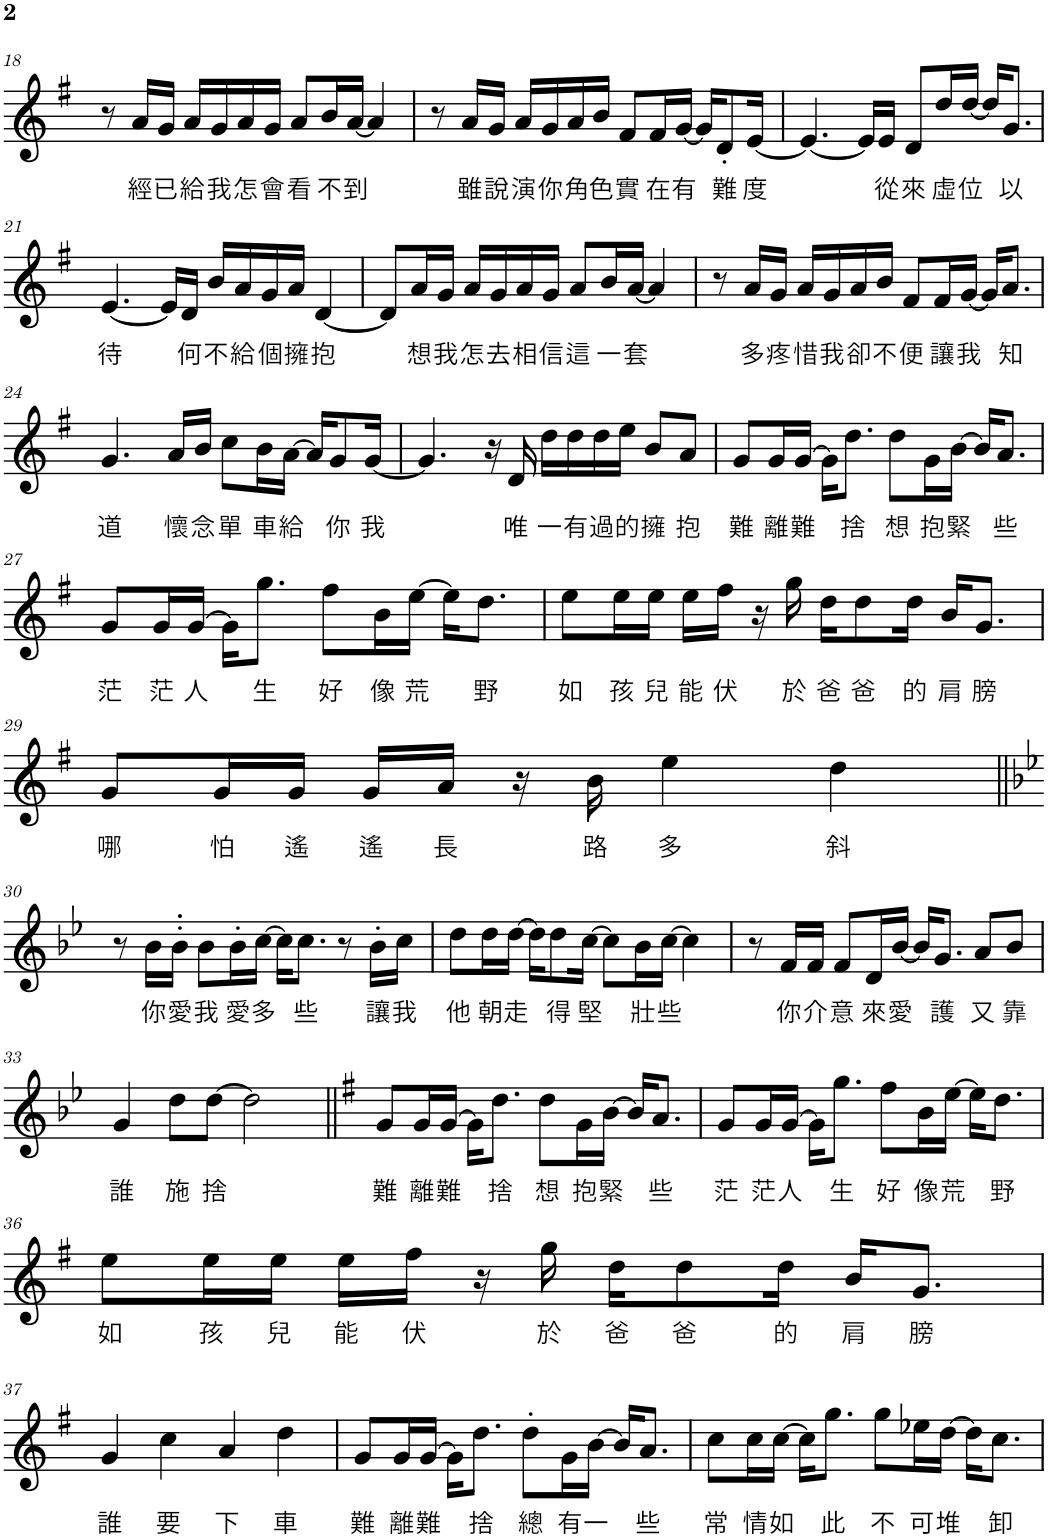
**kern	**text
*part1	*part1
*staff1	*staff1
*I"Voice	*
*I'V	*
!!LO:PB:g=z
*clefG2	*
*k[f#]	*
*M4/4	*
=18	=18
8r	.
!	!LO:LY:b
16a/LL	經
!	!LO:LY:b
16g/JJ	已
!	!LO:LY:b
16a/LL	給
!	!LO:LY:b
16g/	我
!	!LO:LY:b
16a/	怎
!	!LO:LY:b
16g/JJ	會
!	!LO:LY:b
8a/L	看
!	!LO:LY:b
16b/L	不
!	!LO:LY:b
[<16a/JJ	到
4a/]	.
=19	=19
8r	.
!	!LO:LY:b
16a/LL	雖
!	!LO:LY:b
16g/JJ	說
!	!LO:LY:b
16a/LL	演
!	!LO:LY:b
16g/	你
!	!LO:LY:b
16a/	角
!	!LO:LY:b
16b/JJ	色
!	!LO:LY:b
8f#/L	實
!	!LO:LY:b
16f#/L	在
!	!LO:LY:b
[<16g/JJ	有
16g/KL]	.
!	!LO:LY:b
8d'/	難
!	!LO:LY:b
[<16e/Jk	度
=20	=20
4.e/_	.
16e/LL]	.
!	!LO:LY:b
16e/JJ	從
!	!LO:LY:b
8d/L	來
!	!LO:LY:b
16dd/L	虛
!	!LO:LY:b
[<16dd/JJ	位
16dd/KL]	.
!	!LO:LY:b
8.g/J	以
!!LO:LB:g=z
=21	=21
!	!LO:LY:b
[<4.e/	待
16e/LL]	.
!	!LO:LY:b
16d/JJ	何
!	!LO:LY:b
16b/LL	不
!	!LO:LY:b
16a/	給
!	!LO:LY:b
16g/	個
!	!LO:LY:b
16a/JJ	擁
!	!LO:LY:b
[4d/	抱
=22	=22
8d/L]	.
!	!LO:LY:b
16a/L	想
!	!LO:LY:b
16g/JJ	我
!	!LO:LY:b
16a/LL	怎
!	!LO:LY:b
16g/	去
!	!LO:LY:b
16a/	相
!	!LO:LY:b
16g/JJ	信
!	!LO:LY:b
8a/L	這
!	!LO:LY:b
16b/L	一
!	!LO:LY:b
[<16a/JJ	套
4a/]	.
=23	=23
8r	.
!	!LO:LY:b
16a/LL	多
!	!LO:LY:b
16g/JJ	疼
!	!LO:LY:b
16a/LL	惜
!	!LO:LY:b
16g/	我
!	!LO:LY:b
16a/	卻
!	!LO:LY:b
16b/JJ	不
!	!LO:LY:b
8f#/L	便
!	!LO:LY:b
16f#/L	讓
!	!LO:LY:b
[<16g/JJ	我
16g/KL]	.
!	!LO:LY:b
8.a/J	知
!!LO:LB:g=z
=24	=24
!	!LO:LY:b
4.g/	道
!	!LO:LY:b
16a/LL	懷
!	!LO:LY:b
16b/JJ	念
!	!LO:LY:b
8cc\L	單
!	!LO:LY:b
16b\L	車
!	!LO:LY:b
[>16a\JJ	給
16a/KL]	.
!	!LO:LY:b
8g/	你
!	!LO:LY:b
[<16g/Jk	我
=25	=25
4.g/]	.
16r	.
!	!LO:LY:b
16d/	唯
!	!LO:LY:b
16dd\LL	一
!	!LO:LY:b
16dd\	有
!	!LO:LY:b
16dd\	過
!	!LO:LY:b
16ee\JJ	的
!	!LO:LY:b
8b/L	擁
!	!LO:LY:b
8a/J	抱
=26	=26
!	!LO:LY:b
8g/L	難
!	!LO:LY:b
16g/L	離
!	!LO:LY:b
[>16g/JJ	難
16g\KL]	.
!	!LO:LY:b
8.dd\J	捨
!	!LO:LY:b
8dd\L	想
!	!LO:LY:b
16g\L	抱
!	!LO:LY:b
[>16b\JJ	緊
16b/KL]	.
!	!LO:LY:b
8.a/J	些
!!LO:LB:g=z
=27	=27
!	!LO:LY:b
8g/L	茫
!	!LO:LY:b
16g/L	茫
!	!LO:LY:b
[>16g/JJ	人
16g\KL]	.
!	!LO:LY:b
8.gg\J	生
!	!LO:LY:b
8ff#\L	好
!	!LO:LY:b
16b\L	像
!	!LO:LY:b
[>16ee\JJ	荒
16ee\KL]	.
!	!LO:LY:b
8.dd\J	野
=28	=28
!	!LO:LY:b
8ee\L	如
!	!LO:LY:b
16ee\L	孩
!	!LO:LY:b
16ee\JJ	兒
!	!LO:LY:b
16ee\LL	能
!	!LO:LY:b
16ff#\JJ	伏
16r	.
!	!LO:LY:b
16gg\	於
!	!LO:LY:b
16dd\KL	爸
!	!LO:LY:b
8dd\	爸
!	!LO:LY:b
16dd\Jk	的
!	!LO:LY:b
16b/KL	肩
!	!LO:LY:b
8.g/J	膀
!!LO:LB:g=z
=29	=29
!	!LO:LY:b
8g/L	哪
!	!LO:LY:b
16g/L	怕
!	!LO:LY:b
16g/JJ	遙
!	!LO:LY:b
16g/LL	遙
!	!LO:LY:b
16a/JJ	長
16r	.
!	!LO:LY:b
16b\	路
!	!LO:LY:b
4ee\	多
!	!LO:LY:b
4dd\	斜
!!LO:LB:g=z
=30||	=30||
*k[b-e-]	*
8r	.
!	!LO:LY:b
16b-\LL	你
!	!LO:LY:b
16b-'''\JJ	愛
!	!LO:LY:b
8b-\L	我
!	!LO:LY:b
16b-'\L	愛
!	!LO:LY:b
[>16cc\JJ	多
16cc\KL]	.
!	!LO:LY:b
8.cc\J	些
8r	.
!	!LO:LY:b
16b-'\LL	讓
!	!LO:LY:b
16cc\JJ	我
=31	=31
!	!LO:LY:b
8dd\L	他
!	!LO:LY:b
16dd\L	朝
!	!LO:LY:b
[>16dd\JJ	走
16dd\KL]	.
!	!LO:LY:b
8dd\	得
!	!LO:LY:b
[>16cc\Jk	堅
8cc\L]	.
!	!LO:LY:b
16b-\L	壯
!	!LO:LY:b
[>16cc\JJ	些
4cc\]	.
=32	=32
8r	.
!	!LO:LY:b
16f/LL	你
!	!LO:LY:b
16f/JJ	介
!	!LO:LY:b
8f/L	意
!	!LO:LY:b
16d/L	來
!	!LO:LY:b
[<16b-/JJ	愛
16b-/KL]	.
!	!LO:LY:b
8.g/J	護
!	!LO:LY:b
8a/L	又
!	!LO:LY:b
8b-/J	靠
!!LO:LB:g=z
=33	=33
!	!LO:LY:b
4g/	誰
!	!LO:LY:b
8dd\L	施
!	!LO:LY:b
[>8dd\J	捨
2dd\]	.
=34||	=34||
*k[f#]	*
!	!LO:LY:b
8g/L	難
!	!LO:LY:b
16g/L	離
!	!LO:LY:b
[>16g/JJ	難
16g\KL]	.
!	!LO:LY:b
8.dd\J	捨
!	!LO:LY:b
8dd\L	想
!	!LO:LY:b
16g\L	抱
!	!LO:LY:b
[>16b\JJ	緊
16b/KL]	.
!	!LO:LY:b
8.a/J	些
=35	=35
!	!LO:LY:b
8g/L	茫
!	!LO:LY:b
16g/L	茫
!	!LO:LY:b
[>16g/JJ	人
16g\KL]	.
!	!LO:LY:b
8.gg\J	生
!	!LO:LY:b
8ff#\L	好
!	!LO:LY:b
16b\L	像
!	!LO:LY:b
[>16ee\JJ	荒
16ee\KL]	.
!	!LO:LY:b
8.dd\J	野
!!LO:LB:g=z
=36	=36
!	!LO:LY:b
8ee\L	如
!	!LO:LY:b
16ee\L	孩
!	!LO:LY:b
16ee\JJ	兒
!	!LO:LY:b
16ee\LL	能
!	!LO:LY:b
16ff#\JJ	伏
16r	.
!	!LO:LY:b
16gg\	於
!	!LO:LY:b
16dd\KL	爸
!	!LO:LY:b
8dd\	爸
!	!LO:LY:b
16dd\Jk	的
!	!LO:LY:b
16b/KL	肩
!	!LO:LY:b
8.g/J	膀
!!LO:LB:g=z
=37	=37
!	!LO:LY:b
4g/	誰
!	!LO:LY:b
4cc\	要
!	!LO:LY:b
4a/	下
!	!LO:LY:b
4dd\	車
=38	=38
!	!LO:LY:b
8g/L	難
!	!LO:LY:b
16g/L	離
!	!LO:LY:b
[>16g/JJ	難
16g\KL]	.
!	!LO:LY:b
8.dd\J	捨
!	!LO:LY:b
8dd'\L	總
!	!LO:LY:b
16g\L	有
!	!LO:LY:b
[>16b\JJ	一
16b/KL]	.
!	!LO:LY:b
8.a/J	些
=39	=39
!	!LO:LY:b
8cc\L	常
!	!LO:LY:b
16cc\L	情
!	!LO:LY:b
[>16cc\JJ	如
16cc\KL]	.
!	!LO:LY:b
8.gg\J	此
!	!LO:LY:b
8gg\L	不
!	!LO:LY:b
16ee-X\L	可
!	!LO:LY:b
[>16dd\JJ	堆
16dd\KL]	.
!	!LO:LY:b
8.cc\J	卸
=	=
*-	*-
